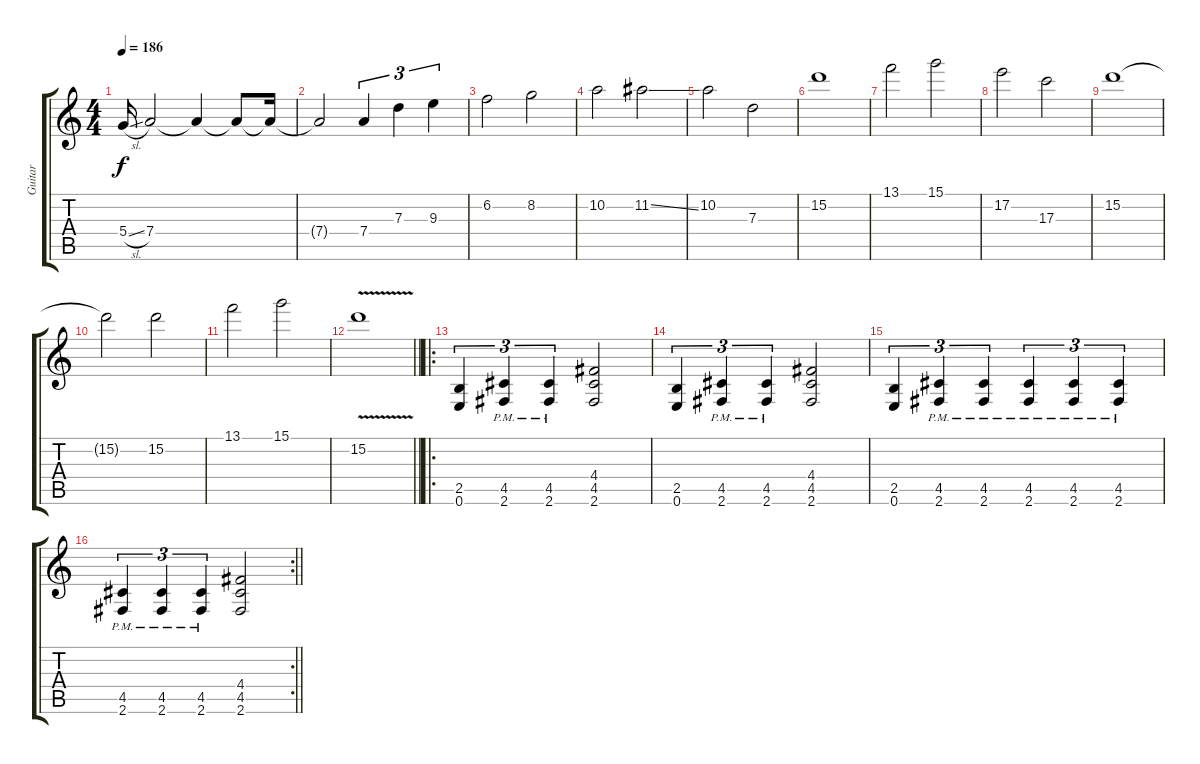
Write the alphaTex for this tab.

\track ("Guitar" "Guitar") {instrument electricguitarclean}
\staff {score tabs}
\tuning (E4 B3 G3 D3 A2 E2) {hide}
\ts (4 4)
\tempo 186
\clef g2
\ks c
5.4{sl}.16{dy f} 7.4.2 7.4{t}.4 7.4{t}.8 7.4{t}.16 |
7.4{t}.2 7.4.4{tu (3 2)} 7.3.4{tu (3 2)} 9.3.4{tu (3 2)} |
6.2.2 8.2.2 |
10.2.2 11.2{ss}.2 |
10.2.2 7.3.2 |
15.2.1 |
13.1.2 15.1.2 |
17.2.2 17.3.2 |
15.2.1 |
15.2{t}.2 15.2.2 |
13.1.2 15.1.2 |
\barLineRight lightlight
15.2{v}.1 |
\ro
\section ("" " ")
(2.5 0.6).4{tu (3 2)} (4.5{pm} 2.6{pm}).4{tu (3 2)} (4.5{pm} 2.6{pm}).4{tu (3 2)} (4.4 4.5 2.6).2 |
(2.5 0.6).4{tu (3 2)} (4.5{pm} 2.6{pm}).4{tu (3 2)} (4.5{pm} 2.6{pm}).4{tu (3 2)} (4.4 4.5 2.6).2 |
(2.5 0.6).4{tu (3 2)} (4.5{pm} 2.6{pm}).4{tu (3 2)} (4.5{pm} 2.6{pm}).4{tu (3 2)} (4.5{pm} 2.6{pm}).4{tu (3 2)} (4.5{pm} 2.6{pm}).4{tu (3 2)} (4.5{pm} 2.6{pm}).4{tu (3 2)} |
\rc 2
\barLineRight lightlight
(4.5{pm} 2.6{pm}).4{tu (3 2)} (4.5{pm} 2.6{pm}).4{tu (3 2)} (4.5{pm} 2.6{pm}).4{tu (3 2)} (4.4 4.5 2.6).2
